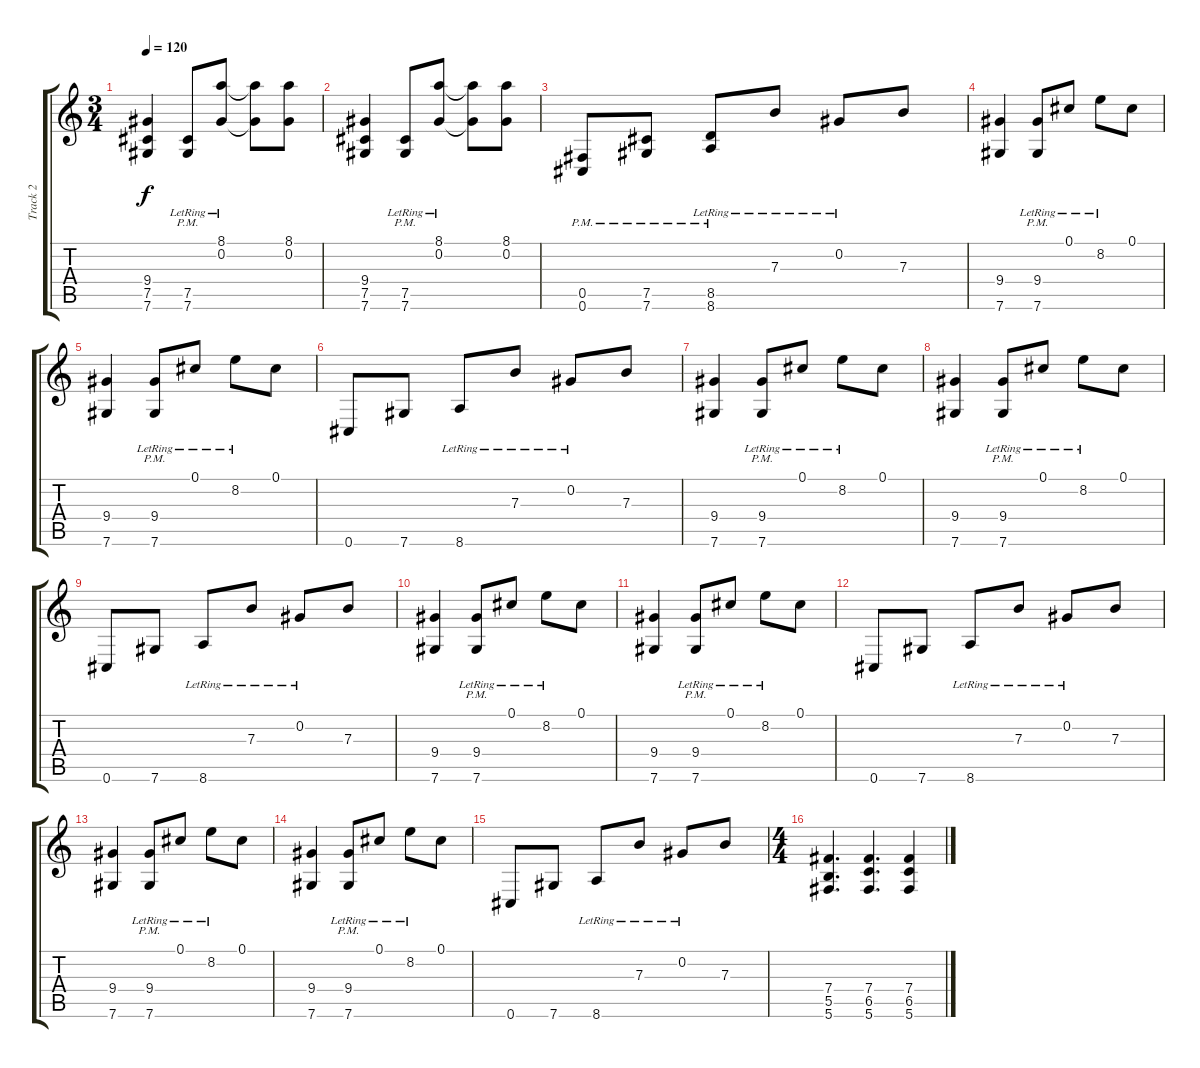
\track ("Track 2" "Track 2") {instrument overdrivenguitar}
\staff {score tabs}
\tuning (Db4 Ab3 E3 B2 Gb2 Db2) {hide}
\ts (3 4)
\tempo 120
\clef g2
\ks c
(9.4 7.5 7.6).4{dy f} (7.5{pm} 7.6{pm lr}).8 (8.1{lr} 0.2).8 (8.1{t} 0.2{t}).8 (8.1 0.2).8 |
(9.4 7.5 7.6).4 (7.5{pm} 7.6{pm lr}).8 (8.1{lr} 0.2).8 (8.1{t} 0.2{t}).8 (8.1 0.2).8 |
(0.5{pm} 0.6{pm}).8 (7.5{pm} 7.6{pm}).8 (8.5{pm} 8.6{pm lr}).8 7.3{lr}.8 0.2{lr}.8 7.3.8 |
(9.4 7.6).4 (9.4{lr} 7.6{pm lr}).8 0.1{lr}.8 8.2{lr}.8 0.1.8 |
(9.4 7.6).4 (9.4{lr} 7.6{pm lr}).8 0.1{lr}.8 8.2{lr}.8 0.1.8 |
0.6.8 7.6.8 8.6{lr}.8 7.3{lr}.8 0.2{lr}.8 7.3.8 |
(9.4 7.6).4 (9.4{lr} 7.6{pm lr}).8 0.1{lr}.8 8.2{lr}.8 0.1.8 |
(9.4 7.6).4 (9.4{lr} 7.6{pm lr}).8 0.1{lr}.8 8.2{lr}.8 0.1.8 |
0.6.8 7.6.8 8.6{lr}.8 7.3{lr}.8 0.2{lr}.8 7.3.8 |
(9.4 7.6).4 (9.4{lr} 7.6{pm lr}).8 0.1{lr}.8 8.2{lr}.8 0.1.8 |
(9.4 7.6).4 (9.4{lr} 7.6{pm lr}).8 0.1{lr}.8 8.2{lr}.8 0.1.8 |
0.6.8 7.6.8 8.6{lr}.8 7.3{lr}.8 0.2{lr}.8 7.3.8 |
(9.4 7.6).4 (9.4{lr} 7.6{pm lr}).8 0.1{lr}.8 8.2{lr}.8 0.1.8 |
(9.4 7.6).4 (9.4{lr} 7.6{pm lr}).8 0.1{lr}.8 8.2{lr}.8 0.1.8 |
0.6.8 7.6.8 8.6{lr}.8 7.3{lr}.8 0.2{lr}.8 7.3.8 |
\ts (4 4)
(7.4 5.5 5.6).4{d} (7.4 6.5 5.6).4{d} (7.4 6.5 5.6).4
